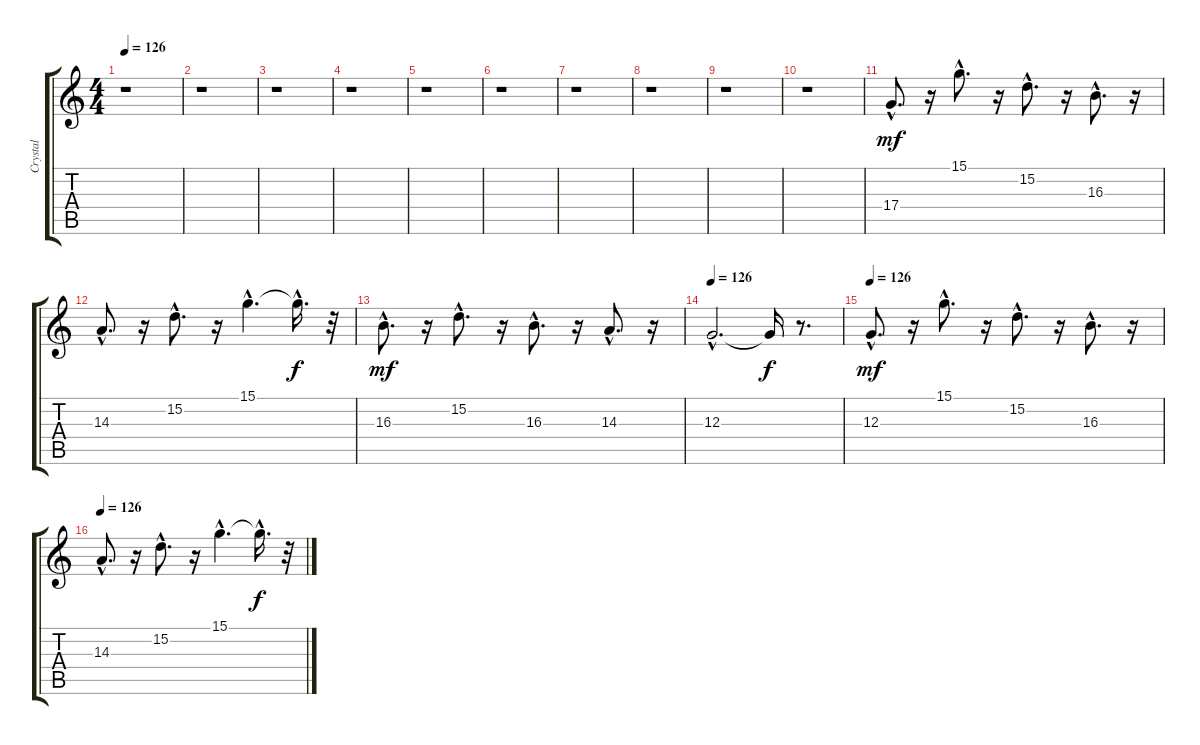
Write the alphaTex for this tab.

\track ("Crystal" "Crystal") {instrument fx3crystal}
\staff {score tabs}
\tuning (E4 B3 G3 D3 A2 E2) {hide}
\ts (4 4)
\tempo 126
\clef g2
\ks c
r.1{dy mf} |
r.1 |
r.1 |
r.1 |
r.1 |
r.1 |
r.1 |
r.1 |
r.1 |
r.1 |
17.4{hac}.8{d} r.16 15.1{hac}.8{d} r.16 15.2{hac}.8{d} r.16 16.3{hac}.8{d} r.16 |
14.3{hac}.8{d} r.16 15.2{hac}.8{d} r.16 15.1{hac}.4{d} 15.1{hac t}.16{d dy f} r.32 |
16.3{hac}.8{d dy mf} r.16 15.2{hac}.8{d} r.16 16.3{hac}.8{d} r.16 14.3{hac}.8{d} r.16 |
\tempo 126
12.3{hac}.2{d} 12.3{t}.16{dy f} r.8{d} |
\tempo 126
12.3{hac}.8{d dy mf} r.16 15.1{hac}.8{d} r.16 15.2{hac}.8{d} r.16 16.3{hac}.8{d} r.16 |
\tempo 126
14.3{hac}.8{d} r.16 15.2{hac}.8{d} r.16 15.1{hac}.4{d} 15.1{hac t}.16{d dy f} r.32
